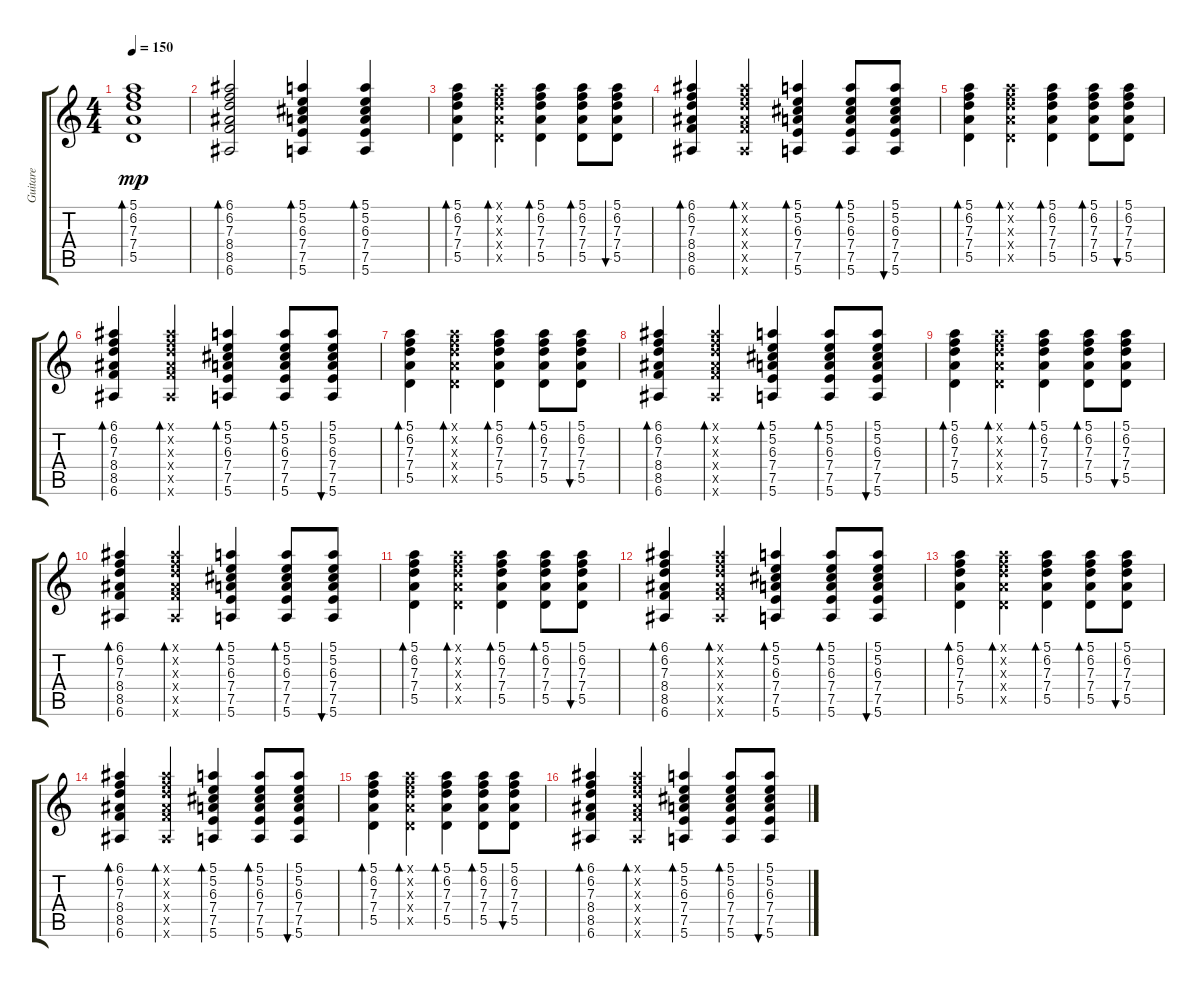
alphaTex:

\track ("Guitare" "Guitare") {instrument acousticguitarsteel}
\staff {score tabs}
\tuning (E4 B3 G3 D3 A2 E2) {hide}
\ts (4 4)
\tempo 150
\clef g2
\ks c
(5.1 6.2 7.3 7.4 5.5).1{bd 60 dy mp} |
(6.1 6.2 7.3 8.4 8.5 6.6).2{bd 60} (5.1 5.2 6.3 7.4 7.5 5.6).4{bd 60} (5.1 5.2 6.3 7.4 7.5 5.6).4{bd 60} |
(5.1 6.2 7.3 7.4 5.5).4{bd 60} (5.1{x} 6.2{x} 7.3{x} 7.4{x} 5.5{x}).4{bd 60} (5.1 6.2 7.3 7.4 5.5).4{bd 60} (5.1 6.2 7.3 7.4 5.5).8{bd 60} (5.1 6.2 7.3 7.4 5.5).8{bu 60} |
(6.1 6.2 7.3 8.4 8.5 6.6).4{bd 60} (6.1{x} 6.2{x} 7.3{x} 8.4{x} 8.5{x} 6.6{x}).4{bd 60} (5.1 5.2 6.3 7.4 7.5 5.6).4{bd 60} (5.1 5.2 6.3 7.4 7.5 5.6).8{bd 60} (5.1 5.2 6.3 7.4 7.5 5.6).8{bu 60} |
(5.1 6.2 7.3 7.4 5.5).4{bd 60} (5.1{x} 6.2{x} 7.3{x} 7.4{x} 5.5{x}).4{bd 60} (5.1 6.2 7.3 7.4 5.5).4{bd 60} (5.1 6.2 7.3 7.4 5.5).8{bd 60} (5.1 6.2 7.3 7.4 5.5).8{bu 60} |
(6.1 6.2 7.3 8.4 8.5 6.6).4{bd 60} (6.1{x} 6.2{x} 7.3{x} 8.4{x} 8.5{x} 6.6{x}).4{bd 60} (5.1 5.2 6.3 7.4 7.5 5.6).4{bd 60} (5.1 5.2 6.3 7.4 7.5 5.6).8{bd 60} (5.1 5.2 6.3 7.4 7.5 5.6).8{bu 60} |
(5.1 6.2 7.3 7.4 5.5).4{bd 60} (5.1{x} 6.2{x} 7.3{x} 7.4{x} 5.5{x}).4{bd 60} (5.1 6.2 7.3 7.4 5.5).4{bd 60} (5.1 6.2 7.3 7.4 5.5).8{bd 60} (5.1 6.2 7.3 7.4 5.5).8{bu 60} |
(6.1 6.2 7.3 8.4 8.5 6.6).4{bd 60} (6.1{x} 6.2{x} 7.3{x} 8.4{x} 8.5{x} 6.6{x}).4{bd 60} (5.1 5.2 6.3 7.4 7.5 5.6).4{bd 60} (5.1 5.2 6.3 7.4 7.5 5.6).8{bd 60} (5.1 5.2 6.3 7.4 7.5 5.6).8{bu 60} |
(5.1 6.2 7.3 7.4 5.5).4{bd 60} (5.1{x} 6.2{x} 7.3{x} 7.4{x} 5.5{x}).4{bd 60} (5.1 6.2 7.3 7.4 5.5).4{bd 60} (5.1 6.2 7.3 7.4 5.5).8{bd 60} (5.1 6.2 7.3 7.4 5.5).8{bu 60} |
(6.1 6.2 7.3 8.4 8.5 6.6).4{bd 60} (6.1{x} 6.2{x} 7.3{x} 8.4{x} 8.5{x} 6.6{x}).4{bd 60} (5.1 5.2 6.3 7.4 7.5 5.6).4{bd 60} (5.1 5.2 6.3 7.4 7.5 5.6).8{bd 60} (5.1 5.2 6.3 7.4 7.5 5.6).8{bu 60} |
(5.1 6.2 7.3 7.4 5.5).4{bd 60} (5.1{x} 6.2{x} 7.3{x} 7.4{x} 5.5{x}).4{bd 60} (5.1 6.2 7.3 7.4 5.5).4{bd 60} (5.1 6.2 7.3 7.4 5.5).8{bd 60} (5.1 6.2 7.3 7.4 5.5).8{bu 60} |
(6.1 6.2 7.3 8.4 8.5 6.6).4{bd 60} (6.1{x} 6.2{x} 7.3{x} 8.4{x} 8.5{x} 6.6{x}).4{bd 60} (5.1 5.2 6.3 7.4 7.5 5.6).4{bd 60} (5.1 5.2 6.3 7.4 7.5 5.6).8{bd 60} (5.1 5.2 6.3 7.4 7.5 5.6).8{bu 60} |
(5.1 6.2 7.3 7.4 5.5).4{bd 60} (5.1{x} 6.2{x} 7.3{x} 7.4{x} 5.5{x}).4{bd 60} (5.1 6.2 7.3 7.4 5.5).4{bd 60} (5.1 6.2 7.3 7.4 5.5).8{bd 60} (5.1 6.2 7.3 7.4 5.5).8{bu 60} |
(6.1 6.2 7.3 8.4 8.5 6.6).4{bd 60} (6.1{x} 6.2{x} 7.3{x} 8.4{x} 8.5{x} 6.6{x}).4{bd 60} (5.1 5.2 6.3 7.4 7.5 5.6).4{bd 60} (5.1 5.2 6.3 7.4 7.5 5.6).8{bd 60} (5.1 5.2 6.3 7.4 7.5 5.6).8{bu 60} |
(5.1 6.2 7.3 7.4 5.5).4{bd 60} (5.1{x} 6.2{x} 7.3{x} 7.4{x} 5.5{x}).4{bd 60} (5.1 6.2 7.3 7.4 5.5).4{bd 60} (5.1 6.2 7.3 7.4 5.5).8{bd 60} (5.1 6.2 7.3 7.4 5.5).8{bu 60} |
(6.1 6.2 7.3 8.4 8.5 6.6).4{bd 60} (6.1{x} 6.2{x} 7.3{x} 8.4{x} 8.5{x} 6.6{x}).4{bd 60} (5.1 5.2 6.3 7.4 7.5 5.6).4{bd 60} (5.1 5.2 6.3 7.4 7.5 5.6).8{bd 60} (5.1 5.2 6.3 7.4 7.5 5.6).8{bu 60}
